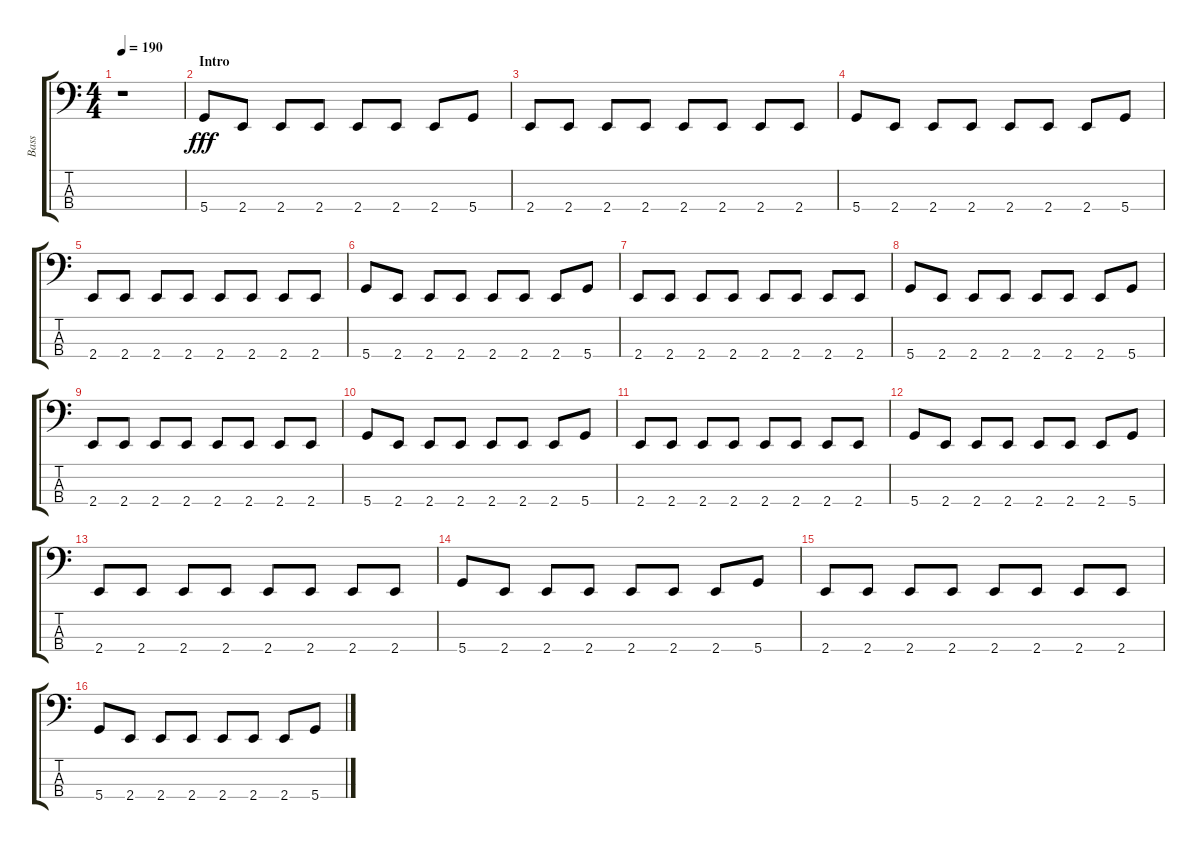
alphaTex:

\track ("Bass" "Bass") {instrument electricbassfinger}
\staff {score tabs}
\tuning (G2 D2 A1 D1) {hide}
\ts (4 4)
\tempo 190
\clef f4
\ks c
r.1{dy fff instrument electricbassfinger} |
\section ("" "Intro")
5.4.8 2.4.8 2.4.8 2.4.8 2.4.8 2.4.8 2.4.8 5.4.8 |
2.4.8 2.4.8 2.4.8 2.4.8 2.4.8 2.4.8 2.4.8 2.4.8 |
5.4.8 2.4.8 2.4.8 2.4.8 2.4.8 2.4.8 2.4.8 5.4.8 |
2.4.8 2.4.8 2.4.8 2.4.8 2.4.8 2.4.8 2.4.8 2.4.8 |
5.4.8 2.4.8 2.4.8 2.4.8 2.4.8 2.4.8 2.4.8 5.4.8 |
2.4.8 2.4.8 2.4.8 2.4.8 2.4.8 2.4.8 2.4.8 2.4.8 |
5.4.8 2.4.8 2.4.8 2.4.8 2.4.8 2.4.8 2.4.8 5.4.8 |
2.4.8 2.4.8 2.4.8 2.4.8 2.4.8 2.4.8 2.4.8 2.4.8 |
5.4.8 2.4.8 2.4.8 2.4.8 2.4.8 2.4.8 2.4.8 5.4.8 |
2.4.8 2.4.8 2.4.8 2.4.8 2.4.8 2.4.8 2.4.8 2.4.8 |
5.4.8 2.4.8 2.4.8 2.4.8 2.4.8 2.4.8 2.4.8 5.4.8 |
2.4.8 2.4.8 2.4.8 2.4.8 2.4.8 2.4.8 2.4.8 2.4.8 |
5.4.8 2.4.8 2.4.8 2.4.8 2.4.8 2.4.8 2.4.8 5.4.8 |
2.4.8 2.4.8 2.4.8 2.4.8 2.4.8 2.4.8 2.4.8 2.4.8 |
5.4.8 2.4.8 2.4.8 2.4.8 2.4.8 2.4.8 2.4.8 5.4.8
